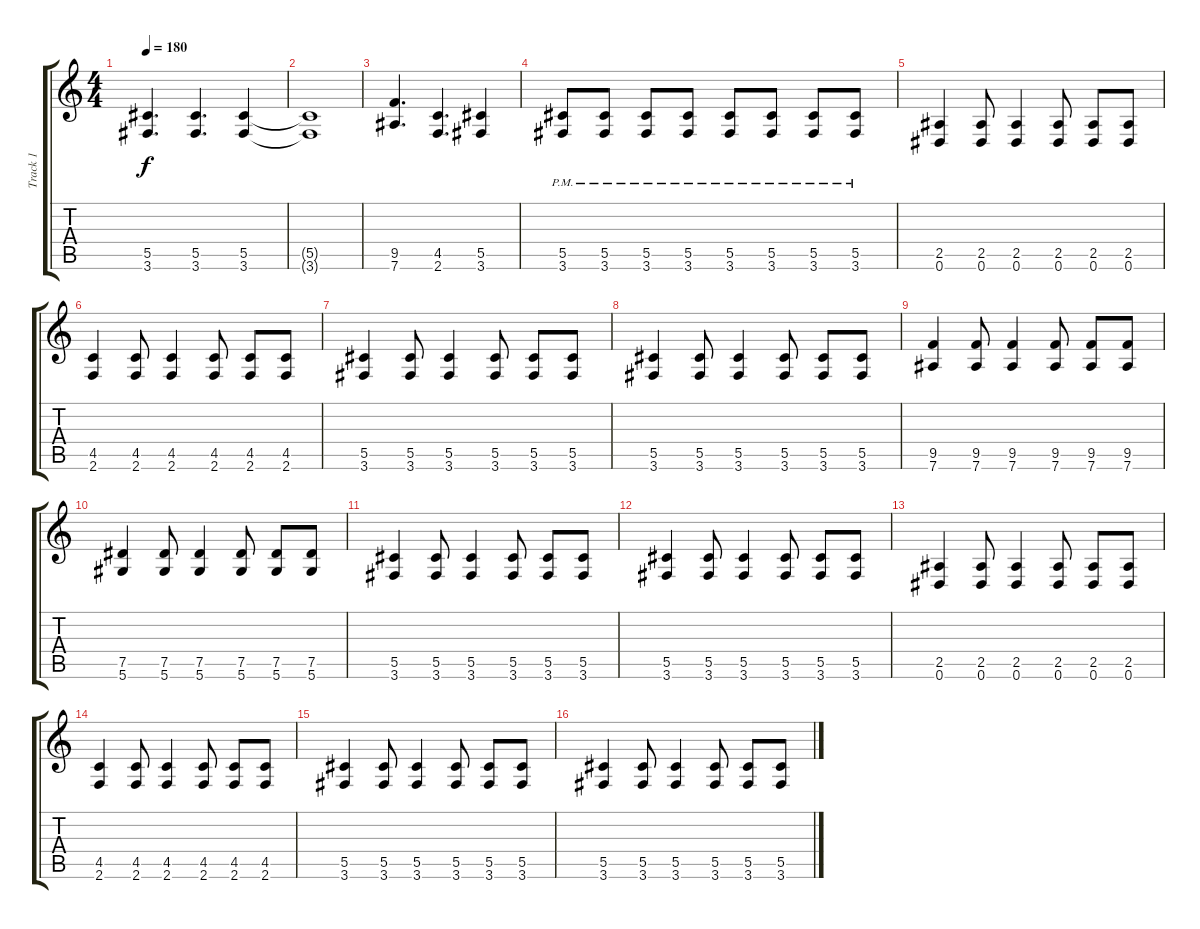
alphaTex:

\track ("Track 1" "Track 1") {instrument distortionguitar}
\staff {score tabs}
\tuning (Eb4 Bb3 Gb3 Db3 Ab2 Eb2) {hide}
\ts (4 4)
\tempo 180
\clef g2
\ks c
(5.5 3.6).4{d dy f} (5.5 3.6).4{d} (5.5 3.6).4 |
(5.5{t} 3.6{t}).1 |
(9.5 7.6).4{d} (4.5 2.6).4{d} (5.5 3.6).4 |
(5.5{pm} 3.6{pm}).8 (5.5{pm} 3.6{pm}).8 (5.5{pm} 3.6{pm}).8 (5.5{pm} 3.6{pm}).8 (5.5{pm} 3.6{pm}).8 (5.5{pm} 3.6{pm}).8 (5.5{pm} 3.6{pm}).8 (5.5{pm} 3.6{pm}).8 |
(2.5 0.6).4 (2.5 0.6).8 (2.5 0.6).4 (2.5 0.6).8 (2.5 0.6).8 (2.5 0.6).8 |
(4.5 2.6).4 (4.5 2.6).8 (4.5 2.6).4 (4.5 2.6).8 (4.5 2.6).8 (4.5 2.6).8 |
(5.5 3.6).4 (5.5 3.6).8 (5.5 3.6).4 (5.5 3.6).8 (5.5 3.6).8 (5.5 3.6).8 |
(5.5 3.6).4 (5.5 3.6).8 (5.5 3.6).4 (5.5 3.6).8 (5.5 3.6).8 (5.5 3.6).8 |
(9.5 7.6).4 (9.5 7.6).8 (9.5 7.6).4 (9.5 7.6).8 (9.5 7.6).8 (9.5 7.6).8 |
(7.5 5.6).4 (7.5 5.6).8 (7.5 5.6).4 (7.5 5.6).8 (7.5 5.6).8 (7.5 5.6).8 |
(5.5 3.6).4 (5.5 3.6).8 (5.5 3.6).4 (5.5 3.6).8 (5.5 3.6).8 (5.5 3.6).8 |
(5.5 3.6).4 (5.5 3.6).8 (5.5 3.6).4 (5.5 3.6).8 (5.5 3.6).8 (5.5 3.6).8 |
(2.5 0.6).4 (2.5 0.6).8 (2.5 0.6).4 (2.5 0.6).8 (2.5 0.6).8 (2.5 0.6).8 |
(4.5 2.6).4 (4.5 2.6).8 (4.5 2.6).4 (4.5 2.6).8 (4.5 2.6).8 (4.5 2.6).8 |
(5.5 3.6).4 (5.5 3.6).8 (5.5 3.6).4 (5.5 3.6).8 (5.5 3.6).8 (5.5 3.6).8 |
(5.5 3.6).4 (5.5 3.6).8 (5.5 3.6).4 (5.5 3.6).8 (5.5 3.6).8 (5.5 3.6).8
